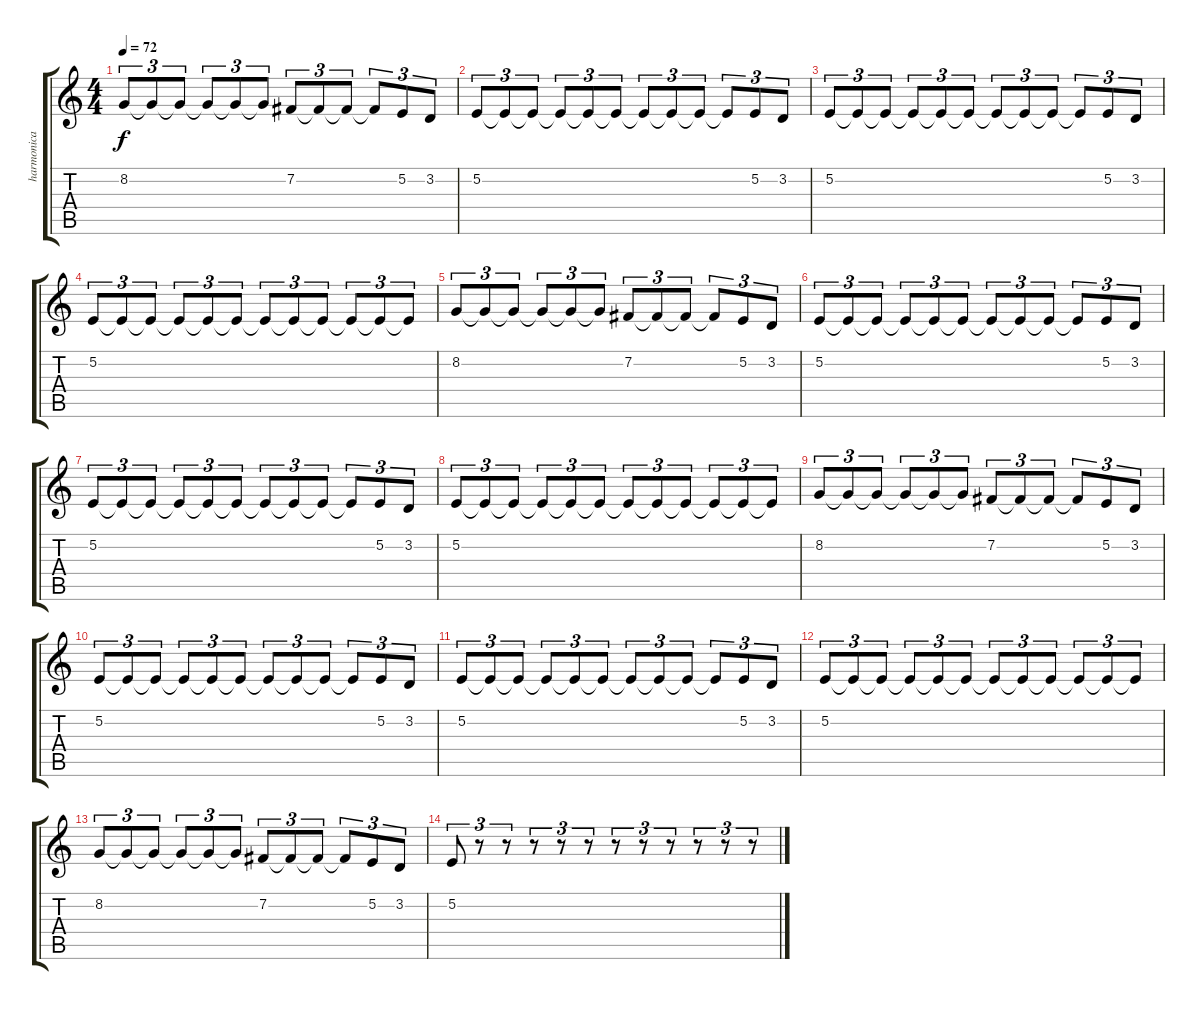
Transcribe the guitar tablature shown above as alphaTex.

\track ("harmonica" "harmonica") {instrument harmonica}
\staff {score tabs}
\tuning (E4 B3 G3 D3 A2 E2) {hide}
\ts (4 4)
\tempo 72
\clef g2
\ks c
8.2.8{tu (3 2) dy f} 8.2{t}.8{tu (3 2)} 8.2{t}.8{tu (3 2)} 8.2{t}.8{tu (3 2)} 8.2{t}.8{tu (3 2)} 8.2{t}.8{tu (3 2)} 7.2.8{tu (3 2)} 7.2{t}.8{tu (3 2)} 7.2{t}.8{tu (3 2)} 7.2{t}.8{tu (3 2)} 5.2.8{tu (3 2)} 3.2.8{tu (3 2)} |
5.2.8{tu (3 2)} 5.2{t}.8{tu (3 2)} 5.2{t}.8{tu (3 2)} 5.2{t}.8{tu (3 2)} 5.2{t}.8{tu (3 2)} 5.2{t}.8{tu (3 2)} 5.2{t}.8{tu (3 2)} 5.2{t}.8{tu (3 2)} 5.2{t}.8{tu (3 2)} 5.2{t}.8{tu (3 2)} 5.2.8{tu (3 2)} 3.2.8{tu (3 2)} |
5.2.8{tu (3 2)} 5.2{t}.8{tu (3 2)} 5.2{t}.8{tu (3 2)} 5.2{t}.8{tu (3 2)} 5.2{t}.8{tu (3 2)} 5.2{t}.8{tu (3 2)} 5.2{t}.8{tu (3 2)} 5.2{t}.8{tu (3 2)} 5.2{t}.8{tu (3 2)} 5.2{t}.8{tu (3 2)} 5.2.8{tu (3 2)} 3.2.8{tu (3 2)} |
5.2.8{tu (3 2)} 5.2{t}.8{tu (3 2)} 5.2{t}.8{tu (3 2)} 5.2{t}.8{tu (3 2)} 5.2{t}.8{tu (3 2)} 5.2{t}.8{tu (3 2)} 5.2{t}.8{tu (3 2)} 5.2{t}.8{tu (3 2)} 5.2{t}.8{tu (3 2)} 5.2{t}.8{tu (3 2)} 5.2{t}.8{tu (3 2)} 5.2{t}.8{tu (3 2)} |
8.2.8{tu (3 2)} 8.2{t}.8{tu (3 2)} 8.2{t}.8{tu (3 2)} 8.2{t}.8{tu (3 2)} 8.2{t}.8{tu (3 2)} 8.2{t}.8{tu (3 2)} 7.2.8{tu (3 2)} 7.2{t}.8{tu (3 2)} 7.2{t}.8{tu (3 2)} 7.2{t}.8{tu (3 2)} 5.2.8{tu (3 2)} 3.2.8{tu (3 2)} |
5.2.8{tu (3 2)} 5.2{t}.8{tu (3 2)} 5.2{t}.8{tu (3 2)} 5.2{t}.8{tu (3 2)} 5.2{t}.8{tu (3 2)} 5.2{t}.8{tu (3 2)} 5.2{t}.8{tu (3 2)} 5.2{t}.8{tu (3 2)} 5.2{t}.8{tu (3 2)} 5.2{t}.8{tu (3 2)} 5.2.8{tu (3 2)} 3.2.8{tu (3 2)} |
5.2.8{tu (3 2)} 5.2{t}.8{tu (3 2)} 5.2{t}.8{tu (3 2)} 5.2{t}.8{tu (3 2)} 5.2{t}.8{tu (3 2)} 5.2{t}.8{tu (3 2)} 5.2{t}.8{tu (3 2)} 5.2{t}.8{tu (3 2)} 5.2{t}.8{tu (3 2)} 5.2{t}.8{tu (3 2)} 5.2.8{tu (3 2)} 3.2.8{tu (3 2)} |
5.2.8{tu (3 2)} 5.2{t}.8{tu (3 2)} 5.2{t}.8{tu (3 2)} 5.2{t}.8{tu (3 2)} 5.2{t}.8{tu (3 2)} 5.2{t}.8{tu (3 2)} 5.2{t}.8{tu (3 2)} 5.2{t}.8{tu (3 2)} 5.2{t}.8{tu (3 2)} 5.2{t}.8{tu (3 2)} 5.2{t}.8{tu (3 2)} 5.2{t}.8{tu (3 2)} |
8.2.8{tu (3 2)} 8.2{t}.8{tu (3 2)} 8.2{t}.8{tu (3 2)} 8.2{t}.8{tu (3 2)} 8.2{t}.8{tu (3 2)} 8.2{t}.8{tu (3 2)} 7.2.8{tu (3 2)} 7.2{t}.8{tu (3 2)} 7.2{t}.8{tu (3 2)} 7.2{t}.8{tu (3 2)} 5.2.8{tu (3 2)} 3.2.8{tu (3 2)} |
5.2.8{tu (3 2)} 5.2{t}.8{tu (3 2)} 5.2{t}.8{tu (3 2)} 5.2{t}.8{tu (3 2)} 5.2{t}.8{tu (3 2)} 5.2{t}.8{tu (3 2)} 5.2{t}.8{tu (3 2)} 5.2{t}.8{tu (3 2)} 5.2{t}.8{tu (3 2)} 5.2{t}.8{tu (3 2)} 5.2.8{tu (3 2)} 3.2.8{tu (3 2)} |
5.2.8{tu (3 2)} 5.2{t}.8{tu (3 2)} 5.2{t}.8{tu (3 2)} 5.2{t}.8{tu (3 2)} 5.2{t}.8{tu (3 2)} 5.2{t}.8{tu (3 2)} 5.2{t}.8{tu (3 2)} 5.2{t}.8{tu (3 2)} 5.2{t}.8{tu (3 2)} 5.2{t}.8{tu (3 2)} 5.2.8{tu (3 2)} 3.2.8{tu (3 2)} |
5.2.8{tu (3 2)} 5.2{t}.8{tu (3 2)} 5.2{t}.8{tu (3 2)} 5.2{t}.8{tu (3 2)} 5.2{t}.8{tu (3 2)} 5.2{t}.8{tu (3 2)} 5.2{t}.8{tu (3 2)} 5.2{t}.8{tu (3 2)} 5.2{t}.8{tu (3 2)} 5.2{t}.8{tu (3 2)} 5.2{t}.8{tu (3 2)} 5.2{t}.8{tu (3 2)} |
8.2.8{tu (3 2)} 8.2{t}.8{tu (3 2)} 8.2{t}.8{tu (3 2)} 8.2{t}.8{tu (3 2)} 8.2{t}.8{tu (3 2)} 8.2{t}.8{tu (3 2)} 7.2.8{tu (3 2)} 7.2{t}.8{tu (3 2)} 7.2{t}.8{tu (3 2)} 7.2{t}.8{tu (3 2)} 5.2.8{tu (3 2)} 3.2.8{tu (3 2)} |
5.2.8{tu (3 2)} r.8{tu (3 2)} r.8{tu (3 2)} r.8{tu (3 2)} r.8{tu (3 2)} r.8{tu (3 2)} r.8{tu (3 2)} r.8{tu (3 2)} r.8{tu (3 2)} r.8{tu (3 2)} r.8{tu (3 2)} r.8{tu (3 2)}
